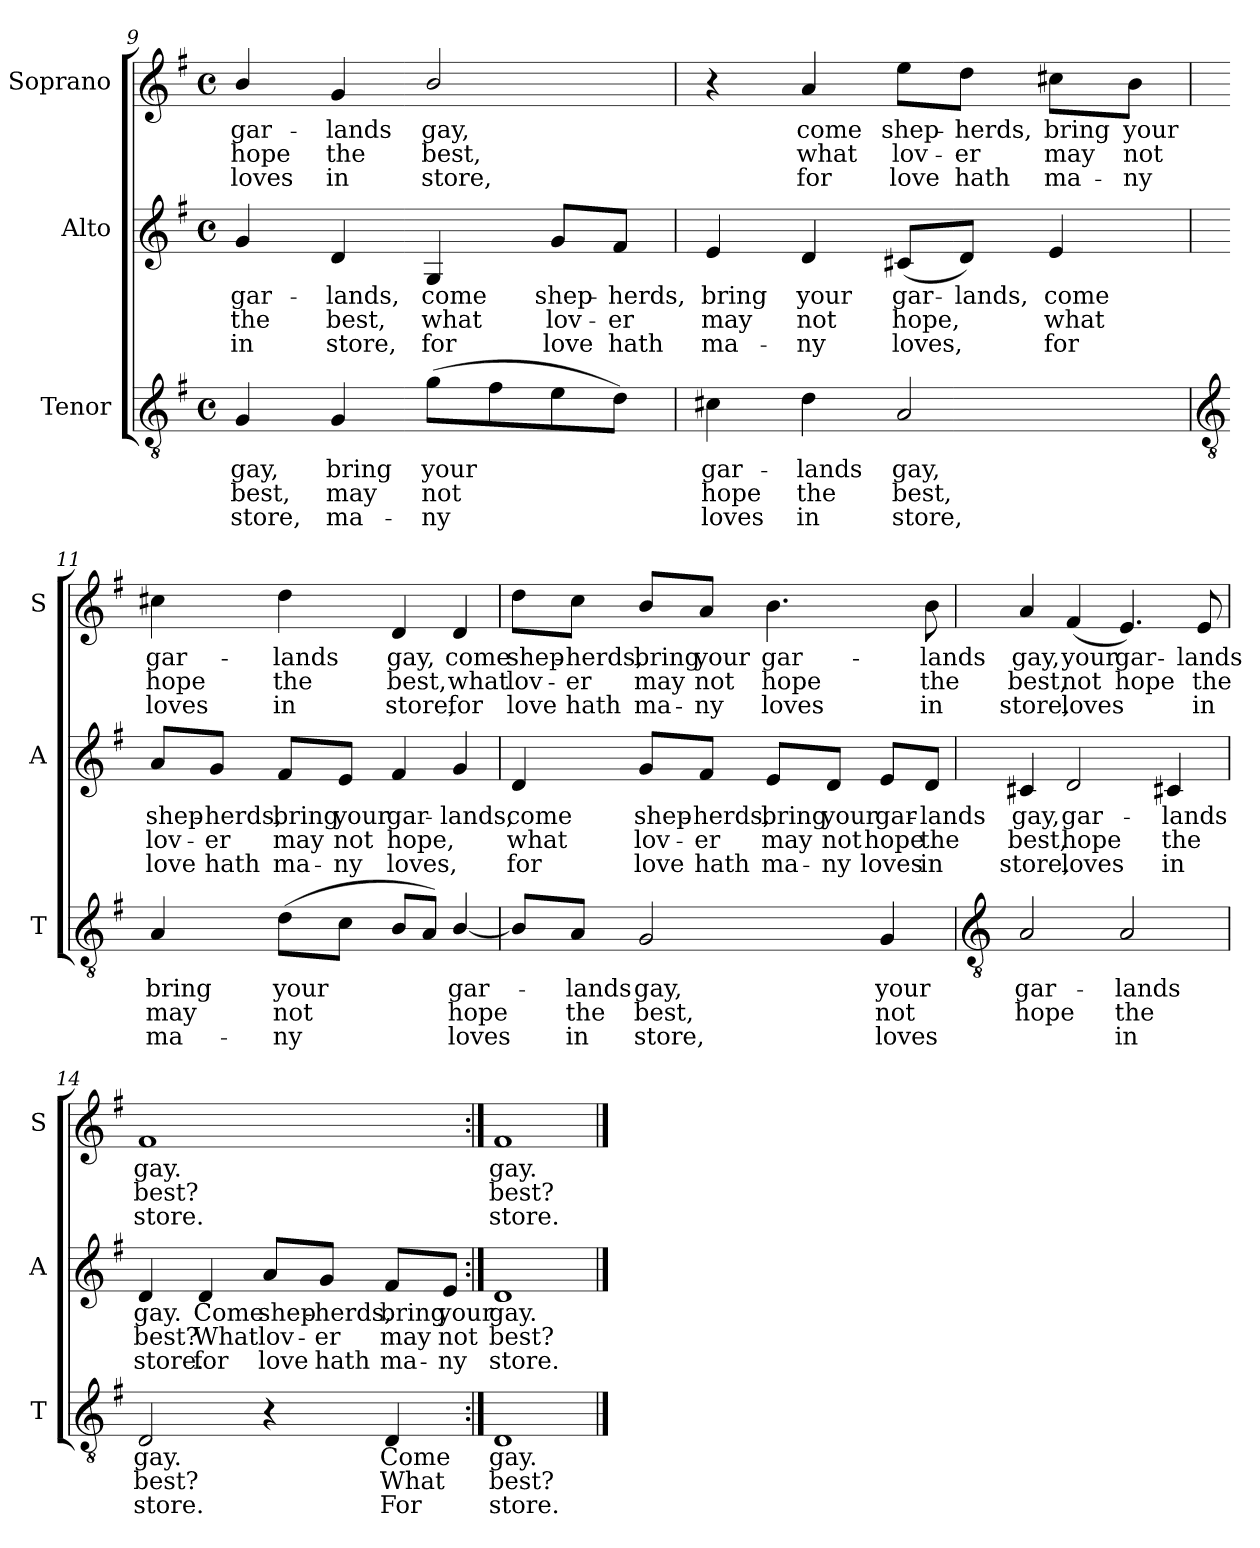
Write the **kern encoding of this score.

**kern	**text	**text	**text	**kern	**text	**text	**text	**kern	**text	**text	**text
*part3	*part3	*part3	*part3	*part2	*part2	*part2	*part2	*part1	*part1	*part1	*part1
*staff3	*staff3	*staff3	*staff3	*staff2	*staff2	*staff2	*staff2	*staff1	*staff1	*staff1	*staff1
*I"Tenor	*	*	*	*I"Alto	*	*	*	*I"Soprano	*	*	*
*I'T	*	*	*	*I'A	*	*	*	*I'S	*	*	*
!!LO:LB:g=z
*clefGv2	*	*	*	*clefG2	*	*	*	*clefG2	*	*	*
*k[f#]	*	*	*	*k[f#]	*	*	*	*k[f#]	*	*	*
*G:	*	*	*	*G:	*	*	*	*G:	*	*	*
*M4/4	*	*	*	*M4/4	*	*	*	*M4/4	*	*	*
*met(c)	*	*	*	*met(c)	*	*	*	*met(c)	*	*	*
=9	=9	=9	=9	=9	=9	=9	=9	=9	=9	=9	=9
!	!LO:LY:b	!LO:LY:b	!LO:LY:b	!	!LO:LY:b	!LO:LY:b	!LO:LY:b	!	!LO:LY:b	!LO:LY:b	!LO:LY:b
4G	gay,	best,	store,	4g	gar-	-the	in	4b/	gar-	-hope	loves
!	!LO:LY:b	!LO:LY:b	!LO:LY:b	!	!LO:LY:b	!LO:LY:b	!LO:LY:b	!	!LO:LY:b	!LO:LY:b	!LO:LY:b
4G	bring	may	ma-	4d	lands,	best,	store,	4g	lands	the	in
!	!LO:LY:b	!LO:LY:b	!LO:LY:b	!	!LO:LY:b	!LO:LY:b	!LO:LY:b	!	!LO:LY:b	!LO:LY:b	!LO:LY:b
(>8gL	-your	not	ny	4G	come	what	for	2b/	gay,	best,	store,
8f#	.	.	.	.	.	.	.	.	.	.	.
!	!	!	!	!	!LO:LY:b	!LO:LY:b	!LO:LY:b	!	!	!	!
8e	.	.	.	8g/L	shep-	-lov-	-love	.	.	.	.
!	!	!	!	!	!LO:LY:b	!LO:LY:b	!LO:LY:b	!	!	!	!
8dJ)	.	.	.	8f#/J	herds,	er	hath	.	.	.	.
=10	=10	=10	=10	=10	=10	=10	=10	=10	=10	=10	=10
!	!LO:LY:b	!LO:LY:b	!LO:LY:b	!	!LO:LY:b	!LO:LY:b	!LO:LY:b	!	!	!	!
4c#X	gar-	-hope	loves	4e	bring	may	ma-	4r	.	.	.
!	!LO:LY:b	!LO:LY:b	!LO:LY:b	!	!LO:LY:b	!LO:LY:b	!LO:LY:b	!	!LO:LY:b	!LO:LY:b	!LO:LY:b
4d	lands	the	in	4d	-your	not	ny	4a	come	what	for
!	!LO:LY:b	!LO:LY:b	!LO:LY:b	!	!LO:LY:b	!LO:LY:b	!LO:LY:b	!	!LO:LY:b	!LO:LY:b	!LO:LY:b
2A	gay,	best,	store,	(<8c#X/L	gar-	-hope,	loves,	8ee\L	shep-	-lov-	-love
!	!	!	!	!	!LO:LY:b	!	!	!	!LO:LY:b	!LO:LY:b	!LO:LY:b
.	.	.	.	8d/J)	lands,	.	.	8dd\J	herds,	er	hath
!	!	!	!	!	!LO:LY:b	!LO:LY:b	!LO:LY:b	!	!LO:LY:b	!LO:LY:b	!LO:LY:b
.	.	.	.	4e	come	what	for	8cc#X\L	bring	may	ma-
!	!	!	!	!	!	!	!	!	!LO:LY:b	!LO:LY:b	!LO:LY:b
.	.	.	.	.	.	.	.	8b\J	-your	not	ny
!!LO:LB:g=z
=11	=11	=11	=11	=11	=11	=11	=11	=11	=11	=11	=11
*clefGv2	*	*	*	*	*	*	*	*	*	*	*
!	!LO:LY:b	!LO:LY:b	!LO:LY:b	!	!LO:LY:b	!LO:LY:b	!LO:LY:b	!	!LO:LY:b	!LO:LY:b	!LO:LY:b
4A	bring	may	ma-	8a/L	shep-	-lov-	-love	4cc#X	gar-	-hope	loves
!	!	!	!	!	!LO:LY:b	!LO:LY:b	!LO:LY:b	!	!	!	!
.	.	.	.	8g/J	herds,	er	hath	.	.	.	.
!	!LO:LY:b	!LO:LY:b	!LO:LY:b	!	!LO:LY:b	!LO:LY:b	!LO:LY:b	!	!LO:LY:b	!LO:LY:b	!LO:LY:b
(<8dL	-your	not	ny	8f#/L	bring	may	ma-	4dd	lands	the	in
!	!	!	!	!	!LO:LY:b	!LO:LY:b	!LO:LY:b	!	!	!	!
8cJ	.	.	.	8e/J	-your	not	ny	.	.	.	.
!	!	!	!	!	!LO:LY:b	!LO:LY:b	!LO:LY:b	!	!LO:LY:b	!LO:LY:b	!LO:LY:b
8BL	.	.	.	4f#	gar-	-hope,	loves,	4d	gay,	best,	store,
8AJ)	.	.	.	.	.	.	.	.	.	.	.
!	!LO:LY:b	!LO:LY:b	!LO:LY:b	!	!LO:LY:b	!	!	!	!LO:LY:b	!LO:LY:b	!LO:LY:b
[4B/	gar-	hope	loves	4g	lands,	.	.	4d	come	what	for
=12	=12	=12	=12	=12	=12	=12	=12	=12	=12	=12	=12
!	!	!	!	!	!LO:LY:b	!LO:LY:b	!LO:LY:b	!	!LO:LY:b	!LO:LY:b	!LO:LY:b
8BL]	.	.	.	4d	come	what	for	8dd\L	shep-	-lov-	-love
!	!LO:LY:b	!LO:LY:b	!LO:LY:b	!	!	!	!	!	!LO:LY:b	!LO:LY:b	!LO:LY:b
8AJ	lands	the	in	.	.	.	.	8cc\J	herds,	er	hath
!	!LO:LY:b	!LO:LY:b	!LO:LY:b	!	!LO:LY:b	!LO:LY:b	!LO:LY:b	!	!LO:LY:b	!LO:LY:b	!LO:LY:b
2G	gay,	best,	store,	8g/L	shep-	-lov-	-love	8b/L	bring	may	ma-
!	!	!	!	!	!LO:LY:b	!LO:LY:b	!LO:LY:b	!	!LO:LY:b	!LO:LY:b	!LO:LY:b
.	.	.	.	8f#/J	herds,	er	hath	8a/J	-your	not	ny
!	!	!	!	!	!LO:LY:b	!LO:LY:b	!LO:LY:b	!	!LO:LY:b	!LO:LY:b	!LO:LY:b
.	.	.	.	8e/L	bring	may	ma-	4.b	gar-	-hope	loves
!	!	!	!	!	!LO:LY:b	!LO:LY:b	!LO:LY:b	!	!	!	!
.	.	.	.	8d/J	-your	not	ny	.	.	.	.
!	!LO:LY:b	!LO:LY:b	!LO:LY:b	!	!LO:LY:b	!LO:LY:b	!LO:LY:b	!	!	!	!
4G	your	not	loves	8e/L	gar-	-hope	loves	.	.	.	.
!	!	!	!	!	!LO:LY:b	!LO:LY:b	!LO:LY:b	!	!LO:LY:b	!LO:LY:b	!LO:LY:b
.	.	.	.	8d/J	lands	the	in	8b	lands	the	in
!!LO:LB:g=z
=13	=13	=13	=13	=13	=13	=13	=13	=13	=13	=13	=13
*clefGv2	*	*	*	*	*	*	*	*	*	*	*
!	!LO:LY:b	!LO:LY:b	!	!	!LO:LY:b	!LO:LY:b	!LO:LY:b	!	!LO:LY:b	!LO:LY:b	!LO:LY:b
2A	gar-	-hope	.	4c#X	gay,	best,	store,	4a	gay,	best,	store,
!	!	!	!	!	!LO:LY:b	!LO:LY:b	!LO:LY:b	!	!LO:LY:b	!LO:LY:b	!LO:LY:b
.	.	.	.	2d	gar-	-hope	loves	(<4f#	your	not	loves
!	!LO:LY:b	!LO:LY:b	!LO:LY:b	!	!	!	!	!	!LO:LY:b	!LO:LY:b	!
2A	lands	the	in	.	.	.	.	4.e)	gar-	-hope	.
!	!	!	!	!	!LO:LY:b	!LO:LY:b	!LO:LY:b	!	!	!	!
.	.	.	.	4c#X	lands	the	in	.	.	.	.
!	!	!	!	!	!	!	!	!	!LO:LY:b	!LO:LY:b	!LO:LY:b
.	.	.	.	.	.	.	.	8e	lands	the	in
=14	=14	=14	=14	=14	=14	=14	=14	=14	=14	=14	=14
!	!LO:LY:b	!LO:LY:b	!LO:LY:b	!	!LO:LY:b	!LO:LY:b	!LO:LY:b	!	!LO:LY:b	!LO:LY:b	!LO:LY:b
2D	gay.	best?	store.	4d	gay.	best?	store.	1f#	gay.	best?	store.
!	!	!	!	!	!LO:LY:b	!LO:LY:b	!LO:LY:b	!	!	!	!
.	.	.	.	4d	Come	What	for	.	.	.	.
!	!	!	!	!	!LO:LY:b	!LO:LY:b	!LO:LY:b	!	!	!	!
4r	.	.	.	8a/L	shep-	-lov-	-love	.	.	.	.
!	!	!	!	!	!LO:LY:b	!LO:LY:b	!LO:LY:b	!	!	!	!
.	.	.	.	8g/J	herds,	er	hath	.	.	.	.
!	!LO:LY:b	!LO:LY:b	!LO:LY:b	!	!LO:LY:b	!LO:LY:b	!LO:LY:b	!	!	!	!
4D	Come	What	For	8f#/L	bring	may	ma-	.	.	.	.
!	!	!	!	!	!LO:LY:b	!LO:LY:b	!LO:LY:b	!	!	!	!
.	.	.	.	8e/J	-your	not	ny	.	.	.	.
=15:|!	=15:|!	=15:|!	=15:|!	=15:|!	=15:|!	=15:|!	=15:|!	=15:|!	=15:|!	=15:|!	=15:|!
!	!LO:LY:b	!LO:LY:b	!LO:LY:b	!	!LO:LY:b	!LO:LY:b	!LO:LY:b	!	!LO:LY:b	!LO:LY:b	!LO:LY:b
1D	gay.	best?	store.	1d	gay.	best?	store.	1f#	gay.	best?	store.
==	==	==	==	==	==	==	==	==	==	==	==
*-	*-	*-	*-	*-	*-	*-	*-	*-	*-	*-	*-
